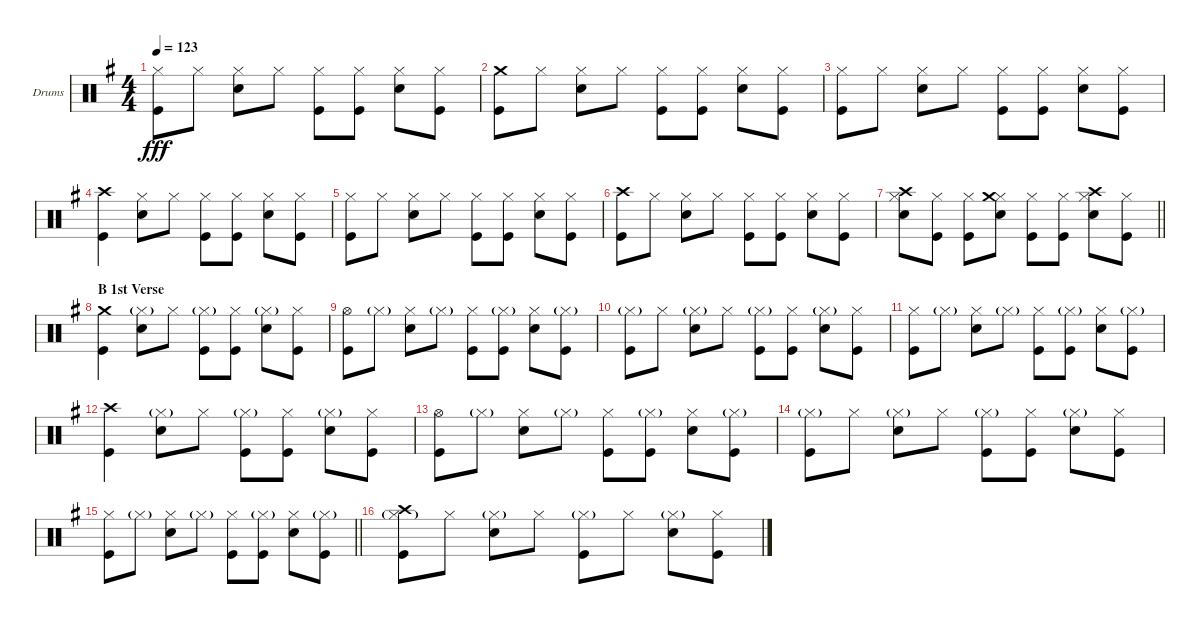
\bracketExtendMode groupsimilarinstruments
\firstSystemTrackNameOrientation horizontal
\otherSystemsTrackNameOrientation horizontal
\track ("Drumkit" "Drums") {instrument percussion}
\staff {score}
\articulation defaults
\ts (4 4)
\tempo 123
\clef neutral
\ks g
("Hi-Hat (closed)" "Kick (hit)").8{dy fff} "Hi-Hat (closed)".8 ("Snare (hit) 2" "Hi-Hat (closed)").8 "Hi-Hat (closed)".8 ("Hi-Hat (closed)" "Kick (hit)").8 ("Hi-Hat (closed)" "Kick (hit)").8 ("Snare (hit) 2" "Hi-Hat (closed)").8 ("Hi-Hat (closed)" "Kick (hit)").8 |
("Crash medium (hit)" "Kick (hit)").8 "Hi-Hat (closed)".8 ("Snare (hit) 2" "Hi-Hat (closed)").8 "Hi-Hat (closed)".8 ("Hi-Hat (closed)" "Kick (hit)").8 ("Hi-Hat (closed)" "Kick (hit)").8 ("Snare (hit) 2" "Hi-Hat (closed)").8 ("Hi-Hat (closed)" "Kick (hit)").8 |
("Hi-Hat (closed)" "Kick (hit)").8 "Hi-Hat (closed)".8 ("Snare (hit) 2" "Hi-Hat (closed)").8 "Hi-Hat (closed)".8 ("Hi-Hat (closed)" "Kick (hit)").8 ("Hi-Hat (closed)" "Kick (hit)").8 ("Snare (hit) 2" "Hi-Hat (closed)").8 ("Hi-Hat (closed)" "Kick (hit)").8 |
("Crash high (hit)" "Kick (hit)").4 ("Snare (hit) 2" "Hi-Hat (closed)").8 "Hi-Hat (closed)".8 ("Hi-Hat (closed)" "Kick (hit)").8 ("Hi-Hat (closed)" "Kick (hit)").8 ("Snare (hit) 2" "Hi-Hat (closed)").8 ("Hi-Hat (closed)" "Kick (hit)").8 |
("Hi-Hat (closed)" "Kick (hit)").8 "Hi-Hat (closed)".8 ("Snare (hit) 2" "Hi-Hat (closed)").8 "Hi-Hat (closed)".8 ("Hi-Hat (closed)" "Kick (hit)").8 ("Hi-Hat (closed)" "Kick (hit)").8 ("Snare (hit) 2" "Hi-Hat (closed)").8 ("Hi-Hat (closed)" "Kick (hit)").8 |
("Crash high (hit)" "Kick (hit)").8 "Hi-Hat (closed)".8 ("Snare (hit) 2" "Hi-Hat (closed)").8 "Hi-Hat (closed)".8 ("Hi-Hat (closed)" "Kick (hit)").8 ("Hi-Hat (closed)" "Kick (hit)").8 ("Snare (hit) 2" "Hi-Hat (closed)").8 ("Hi-Hat (closed)" "Kick (hit)").8 |
\barLineRight lightlight
("Snare (hit) 2" "Hi-Hat (closed)" "Crash high (hit)").8 ("Hi-Hat (closed)" "Kick (hit)").8 ("Hi-Hat (closed)" "Kick (hit)").8 ("Snare (hit) 2" "Hi-Hat (closed)" "Crash medium (hit)").8 ("Hi-Hat (closed)" "Kick (hit)").8 ("Hi-Hat (closed)" "Kick (hit)").8 ("Snare (hit) 2" "Hi-Hat (closed)" "Crash high (hit)").8 ("Hi-Hat (closed)" "Kick (hit)").8 |
\section ("" "B 1st Verse")
("Crash medium (hit)" "Kick (hit)").4 ("Snare (hit) 2" "Hi-Hat (closed)"{g}).8 "Hi-Hat (closed)".8 ("Hi-Hat (closed)"{g} "Kick (hit)").8 ("Hi-Hat (closed)" "Kick (hit)").8 ("Snare (hit) 2" "Hi-Hat (closed)"{g}).8 ("Hi-Hat (closed)" "Kick (hit)").8 |
("Hi-Hat (open)" "Kick (hit)").8 "Hi-Hat (closed)"{g}.8 ("Snare (hit) 2" "Hi-Hat (closed)").8 "Hi-Hat (closed)"{g}.8 ("Hi-Hat (closed)" "Kick (hit)").8 ("Hi-Hat (closed)"{g} "Kick (hit)").8 ("Snare (hit) 2" "Hi-Hat (closed)").8 ("Hi-Hat (closed)"{g} "Kick (hit)").8 |
("Hi-Hat (closed)"{g} "Kick (hit)").8 "Hi-Hat (closed)".8 ("Snare (hit) 2" "Hi-Hat (closed)"{g}).8 "Hi-Hat (closed)".8 ("Hi-Hat (closed)"{g} "Kick (hit)").8 ("Hi-Hat (closed)" "Kick (hit)").8 ("Snare (hit) 2" "Hi-Hat (closed)"{g}).8 ("Hi-Hat (closed)" "Kick (hit)").8 |
("Hi-Hat (closed)" "Kick (hit)").8 "Hi-Hat (closed)"{g}.8 ("Snare (hit) 2" "Hi-Hat (closed)").8 "Hi-Hat (closed)"{g}.8 ("Hi-Hat (closed)" "Kick (hit)").8 ("Hi-Hat (closed)"{g} "Kick (hit)").8 ("Snare (hit) 2" "Hi-Hat (closed)").8 ("Hi-Hat (closed)"{g} "Kick (hit)").8 |
("Kick (hit)" "Crash high (hit)").4 ("Snare (hit) 2" "Hi-Hat (closed)"{g}).8 "Hi-Hat (closed)".8 ("Hi-Hat (closed)"{g} "Kick (hit)").8 ("Hi-Hat (closed)" "Kick (hit)").8 ("Snare (hit) 2" "Hi-Hat (closed)"{g}).8 ("Hi-Hat (closed)" "Kick (hit)").8 |
("Hi-Hat (open)" "Kick (hit)").8 "Hi-Hat (closed)"{g}.8 ("Snare (hit) 2" "Hi-Hat (closed)").8 "Hi-Hat (closed)"{g}.8 ("Hi-Hat (closed)" "Kick (hit)").8 ("Hi-Hat (closed)"{g} "Kick (hit)").8 ("Snare (hit) 2" "Hi-Hat (closed)").8 ("Hi-Hat (closed)"{g} "Kick (hit)").8 |
("Hi-Hat (closed)"{g} "Kick (hit)").8 "Hi-Hat (closed)".8 ("Snare (hit) 2" "Hi-Hat (closed)"{g}).8 "Hi-Hat (closed)".8 ("Hi-Hat (closed)"{g} "Kick (hit)").8 ("Hi-Hat (closed)" "Kick (hit)").8 ("Snare (hit) 2" "Hi-Hat (closed)"{g}).8 ("Hi-Hat (closed)" "Kick (hit)").8 |
\barLineRight lightlight
("Hi-Hat (closed)" "Kick (hit)").8 "Hi-Hat (closed)"{g}.8 ("Snare (hit) 2" "Hi-Hat (closed)").8 "Hi-Hat (closed)"{g}.8 ("Hi-Hat (closed)" "Kick (hit)").8 ("Hi-Hat (closed)"{g} "Kick (hit)").8 ("Snare (hit) 2" "Hi-Hat (closed)").8 ("Hi-Hat (closed)"{g} "Kick (hit)").8 |
("Hi-Hat (closed)"{g} "Kick (hit)" "Crash high (hit)").8 "Hi-Hat (closed)".8 ("Snare (hit) 2" "Hi-Hat (closed)"{g}).8 "Hi-Hat (closed)".8 ("Hi-Hat (closed)"{g} "Kick (hit)").8 "Hi-Hat (closed)".8 ("Snare (hit) 2" "Hi-Hat (closed)"{g}).8 ("Hi-Hat (closed)" "Kick (hit)").8
